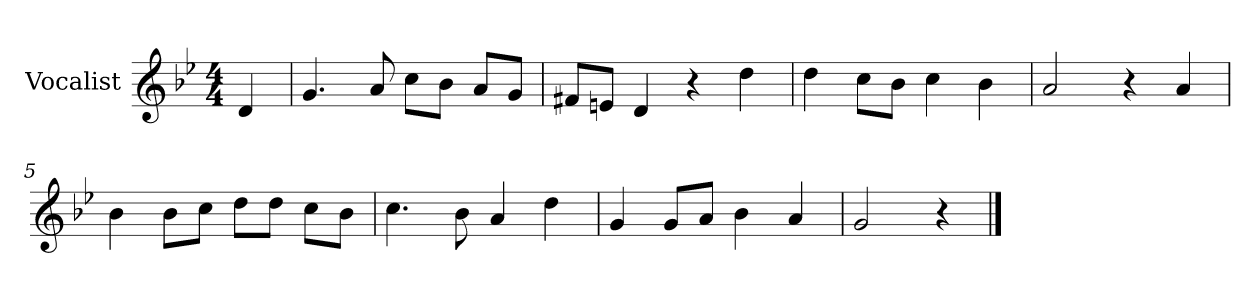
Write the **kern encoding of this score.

**kern
*part1
*staff1
*I"Vocalist
*k[b-e-]
*g:
*M4/4
=
4d
=1
4.g
8a
8ccL
8b-J
8aL
8gJ
=2
8f#XL
8enJ
4d
4r
4dd
=3
4dd
8ccL
8b-J
4cc
4b-
=4
2a
4r
4a
=5
4b-
8b-L
8ccJ
8ddL
8ddJ
8ccL
8b-J
=6
4.cc
8b-
4a
4dd
=7
4g
8gL
8aJ
4b-
4a
=8
2g
4r
==
*-
